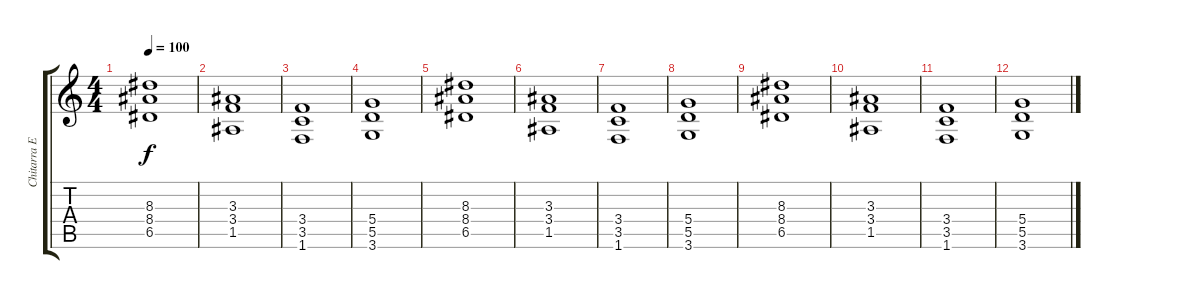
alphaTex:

\track ("Chitarra Elettrica" "Chitarra E") {instrument overdrivenguitar}
\staff {score tabs}
\tuning (E4 B3 G3 D3 A2 E2) {hide}
\ts (4 4)
\tempo 100
\clef g2
\ks c
(8.3 8.4 6.5).1{dy f} |
(3.3 3.4 1.5).1 |
(3.4 3.5 1.6).1 |
(5.4 5.5 3.6).1 |
(8.3 8.4 6.5).1 |
(3.3 3.4 1.5).1 |
(3.4 3.5 1.6).1 |
(5.4 5.5 3.6).1 |
(8.3 8.4 6.5).1 |
(3.3 3.4 1.5).1 |
(3.4 3.5 1.6).1 |
(5.4 5.5 3.6).1
